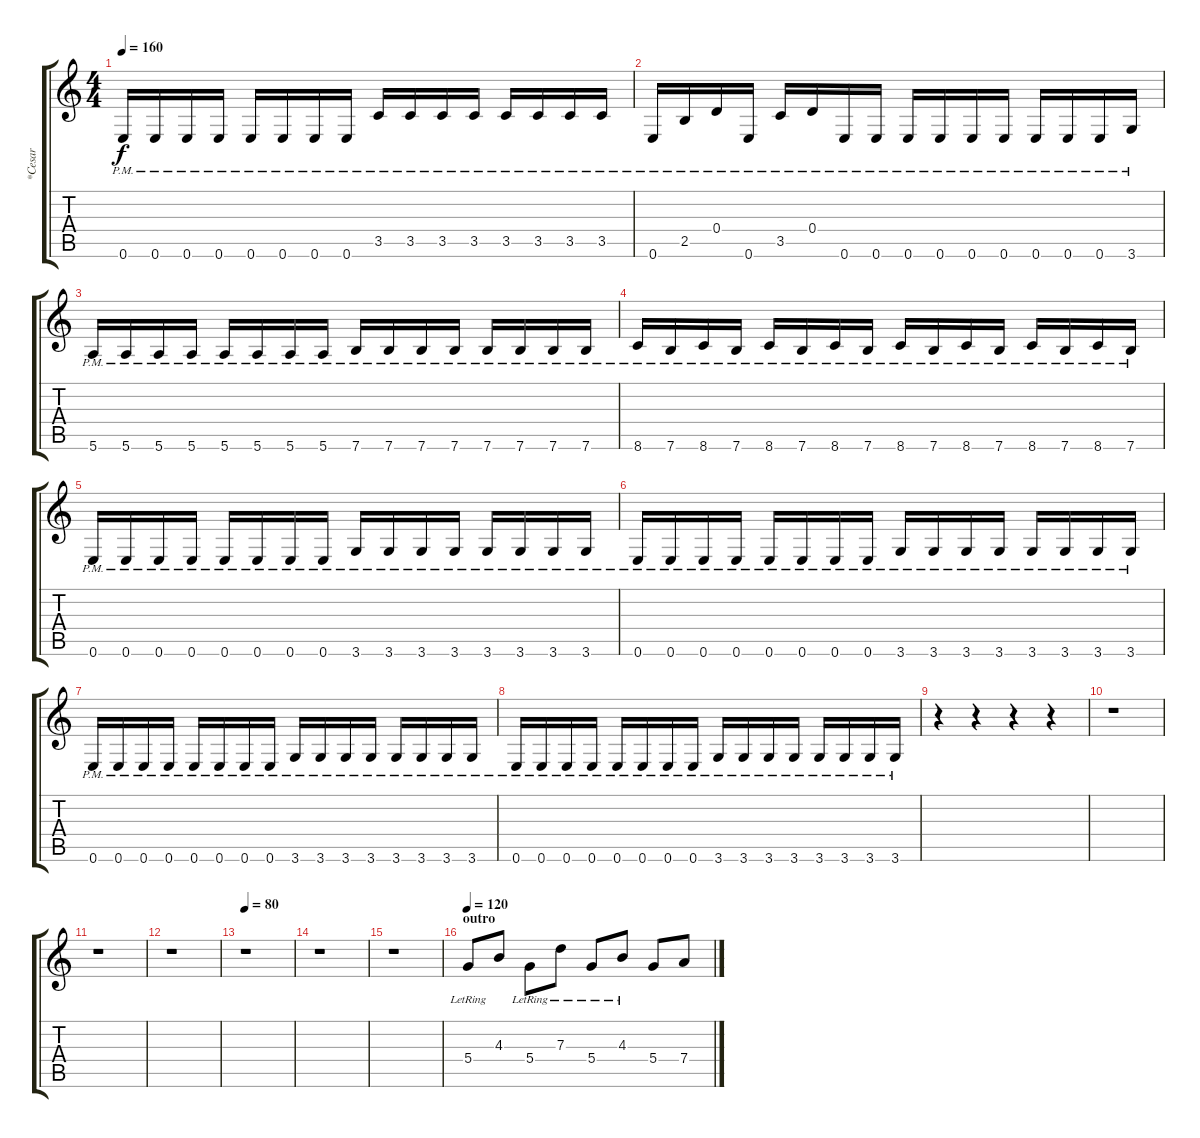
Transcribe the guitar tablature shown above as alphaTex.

\track ("*Cesar" "*Cesar") {instrument distortionguitar}
\staff {score tabs}
\tuning (E4 B3 G3 D3 A2 E2) {hide}
\ts (4 4)
\tempo 160
\clef g2
\ks c
0.6{pm}.16{dy f} 0.6{pm}.16 0.6{pm}.16 0.6{pm}.16 0.6{pm}.16 0.6{pm}.16 0.6{pm}.16 0.6{pm}.16 3.5{pm}.16 3.5{pm}.16 3.5{pm}.16 3.5{pm}.16 3.5{pm}.16 3.5{pm}.16 3.5{pm}.16 3.5{pm}.16 |
0.6{pm}.16 2.5{pm}.16 0.4{pm}.16 0.6{pm}.16 3.5{pm}.16 0.4{pm}.16 0.6{pm}.16 0.6{pm}.16 0.6{pm}.16 0.6{pm}.16 0.6{pm}.16 0.6{pm}.16 0.6{pm}.16 0.6{pm}.16 0.6{pm}.16 3.6{pm}.16 |
5.6{pm}.16 5.6{pm}.16 5.6{pm}.16 5.6{pm}.16 5.6{pm}.16 5.6{pm}.16 5.6{pm}.16 5.6{pm}.16 7.6{pm}.16 7.6{pm}.16 7.6{pm}.16 7.6{pm}.16 7.6{pm}.16 7.6{pm}.16 7.6{pm}.16 7.6{pm}.16 |
8.6{pm}.16 7.6{pm}.16 8.6{pm}.16 7.6{pm}.16 8.6{pm}.16 7.6{pm}.16 8.6{pm}.16 7.6{pm}.16 8.6{pm}.16 7.6{pm}.16 8.6{pm}.16 7.6{pm}.16 8.6{pm}.16 7.6{pm}.16 8.6{pm}.16 7.6{pm}.16 |
0.6{pm}.16 0.6{pm}.16 0.6{pm}.16 0.6{pm}.16 0.6{pm}.16 0.6{pm}.16 0.6{pm}.16 0.6{pm}.16 3.6{pm}.16 3.6{pm}.16 3.6{pm}.16 3.6{pm}.16 3.6{pm}.16 3.6{pm}.16 3.6{pm}.16 3.6{pm}.16 |
0.6{pm}.16 0.6{pm}.16 0.6{pm}.16 0.6{pm}.16 0.6{pm}.16 0.6{pm}.16 0.6{pm}.16 0.6{pm}.16 3.6{pm}.16 3.6{pm}.16 3.6{pm}.16 3.6{pm}.16 3.6{pm}.16 3.6{pm}.16 3.6{pm}.16 3.6{pm}.16 |
0.6{pm}.16 0.6{pm}.16 0.6{pm}.16 0.6{pm}.16 0.6{pm}.16 0.6{pm}.16 0.6{pm}.16 0.6{pm}.16 3.6{pm}.16 3.6{pm}.16 3.6{pm}.16 3.6{pm}.16 3.6{pm}.16 3.6{pm}.16 3.6{pm}.16 3.6{pm}.16 |
0.6{pm}.16 0.6{pm}.16 0.6{pm}.16 0.6{pm}.16 0.6{pm}.16 0.6{pm}.16 0.6{pm}.16 0.6{pm}.16 3.6{pm}.16 3.6{pm}.16 3.6{pm}.16 3.6{pm}.16 3.6{pm}.16 3.6{pm}.16 3.6{pm}.16 3.6{pm}.16 |
r.4 r.4 r.4 r.4 |
r.1 |
r.1 |
r.1 |
\tempo 80
r.1 |
r.1 |
r.1 |
\section ("" "outro")
\tempo 120
5.4{lr}.8{volume 16 balance 8} 4.3.8 5.4{lr}.8 7.3{lr}.8 5.4{lr}.8 4.3{lr}.8 5.4.8 7.4.8
